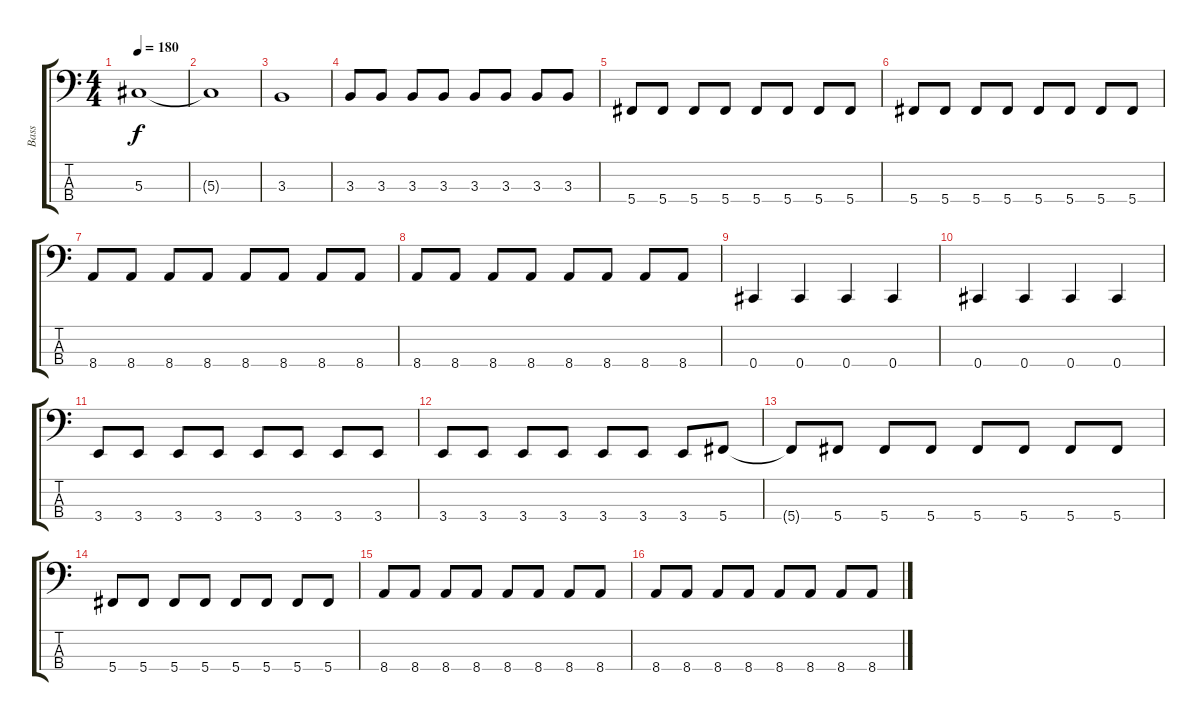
\track ("Bass" "Bass") {instrument electricbasspick}
\staff {score tabs}
\tuning (Gb2 Db2 Ab1 Db1) {hide}
\ts (4 4)
\tempo 180
\clef f4
\ks c
5.3.1{dy f} |
5.3{t}.1 |
3.3.1 |
3.3.8 3.3.8 3.3.8 3.3.8 3.3.8 3.3.8 3.3.8 3.3.8 |
5.4.8 5.4.8 5.4.8 5.4.8 5.4.8 5.4.8 5.4.8 5.4.8 |
5.4.8 5.4.8 5.4.8 5.4.8 5.4.8 5.4.8 5.4.8 5.4.8 |
8.4.8 8.4.8 8.4.8 8.4.8 8.4.8 8.4.8 8.4.8 8.4.8 |
8.4.8 8.4.8 8.4.8 8.4.8 8.4.8 8.4.8 8.4.8 8.4.8 |
0.4.4 0.4.4 0.4.4 0.4.4 |
0.4.4 0.4.4 0.4.4 0.4.4 |
3.4.8 3.4.8 3.4.8 3.4.8 3.4.8 3.4.8 3.4.8 3.4.8 |
3.4.8 3.4.8 3.4.8 3.4.8 3.4.8 3.4.8 3.4.8 5.4.8 |
5.4{t}.8 5.4.8 5.4.8 5.4.8 5.4.8 5.4.8 5.4.8 5.4.8 |
5.4.8 5.4.8 5.4.8 5.4.8 5.4.8 5.4.8 5.4.8 5.4.8 |
8.4.8 8.4.8 8.4.8 8.4.8 8.4.8 8.4.8 8.4.8 8.4.8 |
8.4.8 8.4.8 8.4.8 8.4.8 8.4.8 8.4.8 8.4.8 8.4.8
